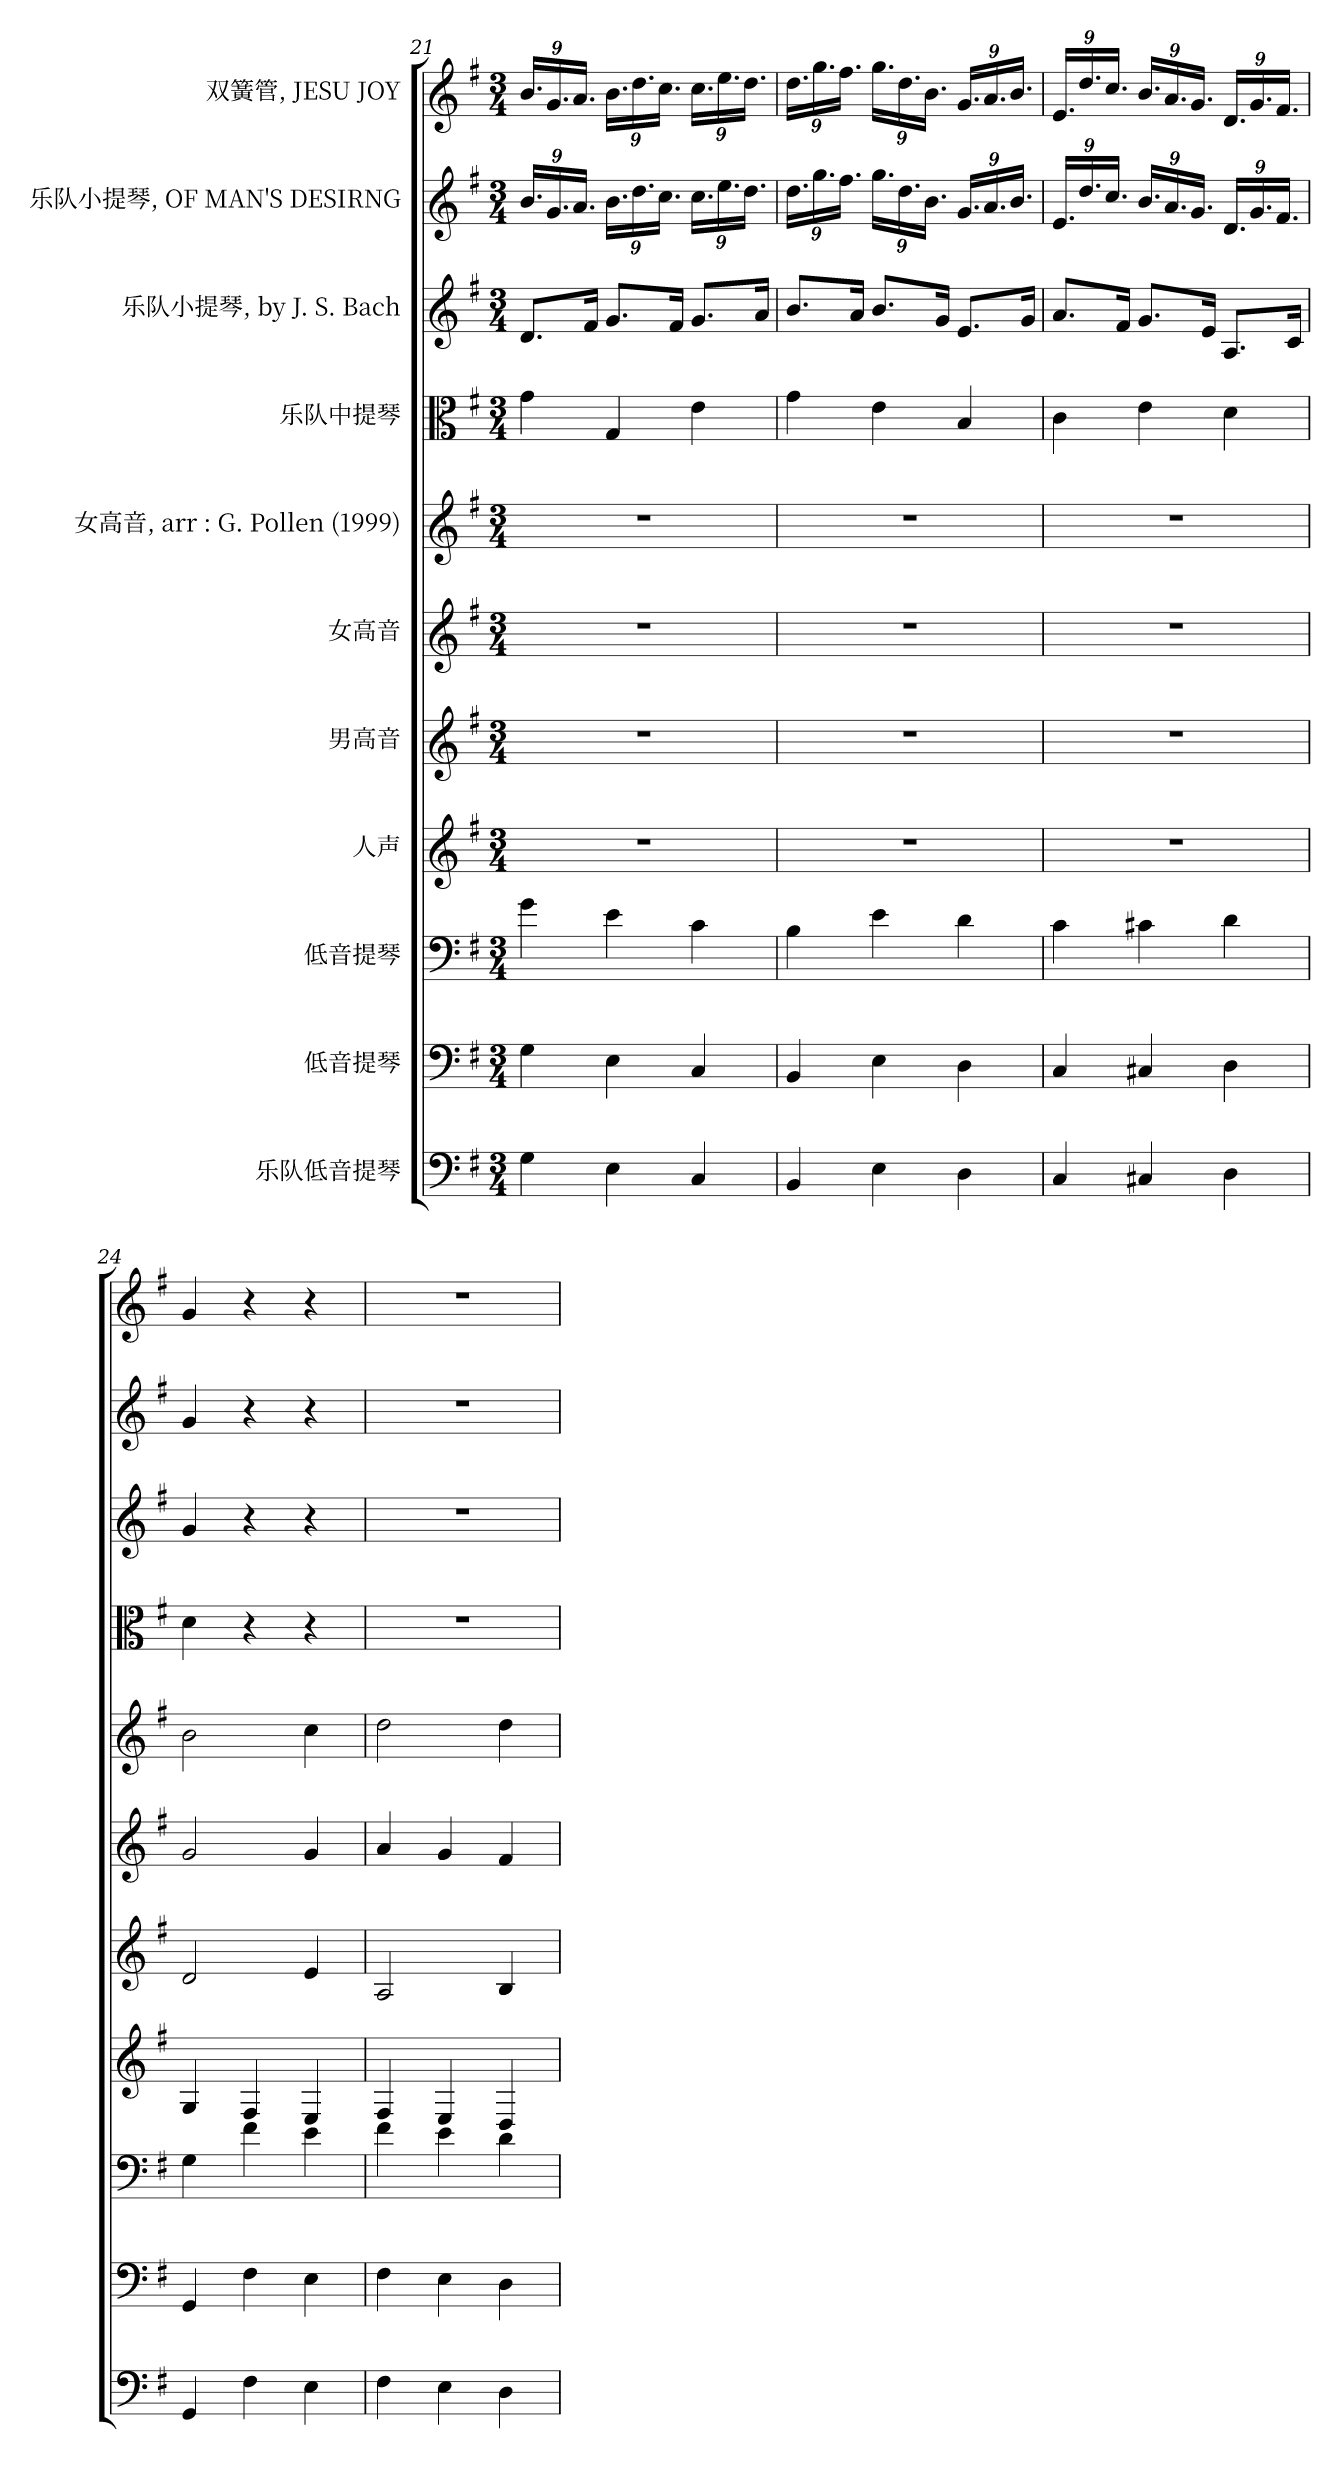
**kern	**kern	**kern	**kern	**kern	**kern	**kern	**kern	**kern	**kern	**kern
*part11	*part10	*part9	*part8	*part7	*part6	*part5	*part4	*part3	*part2	*part1
*staff11	*staff10	*staff9	*staff8	*staff7	*staff6	*staff5	*staff4	*staff3	*staff2	*staff1
*I"乐队低音提琴	*I"低音提琴	*I"低音提琴	*I"人声	*I"男高音	*I"女高音	*I"女高音, arr : G. Pollen (1999)	*I"乐队中提琴	*I"乐队小提琴, by J. S. Bach	*I"乐队小提琴, OF MAN'S DESIRNG	*I"双簧管, JESU JOY
*clefF4	*clefF4	*clefF4	*clefG2	*clefG2	*clefG2	*clefG2	*clefC3	*clefG2	*clefG2	*clefG2
*ITrd7c12	*ITrd7c12	*ITrd7c12	*	*	*	*	*	*	*	*
*k[f#]	*k[f#]	*k[f#]	*k[f#]	*k[f#]	*k[f#]	*k[f#]	*k[f#]	*k[f#]	*k[f#]	*k[f#]
*M3/4	*M3/4	*M3/4	*M3/4	*M3/4	*M3/4	*M3/4	*M3/4	*M3/4	*M3/4	*M3/4
*	*	*	*	*	*	*	*	*	*Xbrackettup	*Xbrackettup
=21	=21	=21	=21	=21	=21	=21	=21	=21	=21	=21
4GG\	4GG\	4G\	2.r	2.r	2.r	2.r	4g\	8.d/L	18.b/LL	18.b/LL
.	.	.	.	.	.	.	.	.	18.g/	18.g/
.	.	.	.	.	.	.	.	.	18.a/JJ	18.a/JJ
.	.	.	.	.	.	.	.	16f#/Jk	.	.
4EE\	4EE\	4E\	.	.	.	.	4G/	8.g/L	18.b\LL	18.b\LL
.	.	.	.	.	.	.	.	.	18.dd\	18.dd\
.	.	.	.	.	.	.	.	.	18.cc\JJ	18.cc\JJ
.	.	.	.	.	.	.	.	16f#/Jk	.	.
4CC/	4CC/	4C\	.	.	.	.	4e\	8.g/L	18.cc\LL	18.cc\LL
.	.	.	.	.	.	.	.	.	18.ee\	18.ee\
.	.	.	.	.	.	.	.	.	18.dd\JJ	18.dd\JJ
.	.	.	.	.	.	.	.	16a/Jk	.	.
!!LO:PB:g=z
=22	=22	=22	=22	=22	=22	=22	=22	=22	=22	=22
4BBB/	4BBB/	4BB\	2.r	2.r	2.r	2.r	4g\	8.b/L	18.dd\LL	18.dd\LL
.	.	.	.	.	.	.	.	.	18.gg\	18.gg\
.	.	.	.	.	.	.	.	.	18.ff#\JJ	18.ff#\JJ
.	.	.	.	.	.	.	.	16a/Jk	.	.
4EE\	4EE\	4E\	.	.	.	.	4e\	8.b/L	18.gg\LL	18.gg\LL
.	.	.	.	.	.	.	.	.	18.dd\	18.dd\
.	.	.	.	.	.	.	.	.	18.b\JJ	18.b\JJ
.	.	.	.	.	.	.	.	16g/Jk	.	.
4DD\	4DD\	4D\	.	.	.	.	4B/	8.e/L	18.g/LL	18.g/LL
.	.	.	.	.	.	.	.	.	18.a/	18.a/
.	.	.	.	.	.	.	.	.	18.b/JJ	18.b/JJ
.	.	.	.	.	.	.	.	16g/Jk	.	.
=23	=23	=23	=23	=23	=23	=23	=23	=23	=23	=23
4CC/	4CC/	4C\	2.r	2.r	2.r	2.r	4c\	8.a/L	18.e/LL	18.e/LL
.	.	.	.	.	.	.	.	.	18.dd/	18.dd/
.	.	.	.	.	.	.	.	.	18.cc/JJ	18.cc/JJ
.	.	.	.	.	.	.	.	16f#/Jk	.	.
4CC#X/	4CC#X/	4C#X\	.	.	.	.	4e\	8.g/L	18.b/LL	18.b/LL
.	.	.	.	.	.	.	.	.	18.a/	18.a/
.	.	.	.	.	.	.	.	.	18.g/JJ	18.g/JJ
.	.	.	.	.	.	.	.	16e/Jk	.	.
4DD\	4DD\	4D\	.	.	.	.	4d\	8.A/L	18.d/LL	18.d/LL
.	.	.	.	.	.	.	.	.	18.g/	18.g/
.	.	.	.	.	.	.	.	.	18.f#/JJ	18.f#/JJ
.	.	.	.	.	.	.	.	16c/Jk	.	.
=24	=24	=24	=24	=24	=24	=24	=24	=24	=24	=24
4GGG/	4GGG/	4GG\	4G/	2d/	2g/	2b\	4d\	4g/	4g/	4g/
4FF#\	4FF#\	4F#\	4F#/	.	.	.	4r	4r	4r	4r
4EE\	4EE\	4E\	4E/	4e/	4g/	4cc\	4r	4r	4r	4r
=25	=25	=25	=25	=25	=25	=25	=25	=25	=25	=25
4FF#\	4FF#\	4F#\	4F#/	2A/	4a/	2dd\	2.r	2.r	2.r	2.r
4EE\	4EE\	4E\	4E/	.	4g/	.	.	.	.	.
4DD\	4DD\	4D\	4D/	4B/	4f#/	4dd\	.	.	.	.
=	=	=	=	=	=	=	=	=	=	=
*-	*-	*-	*-	*-	*-	*-	*-	*-	*-	*-
